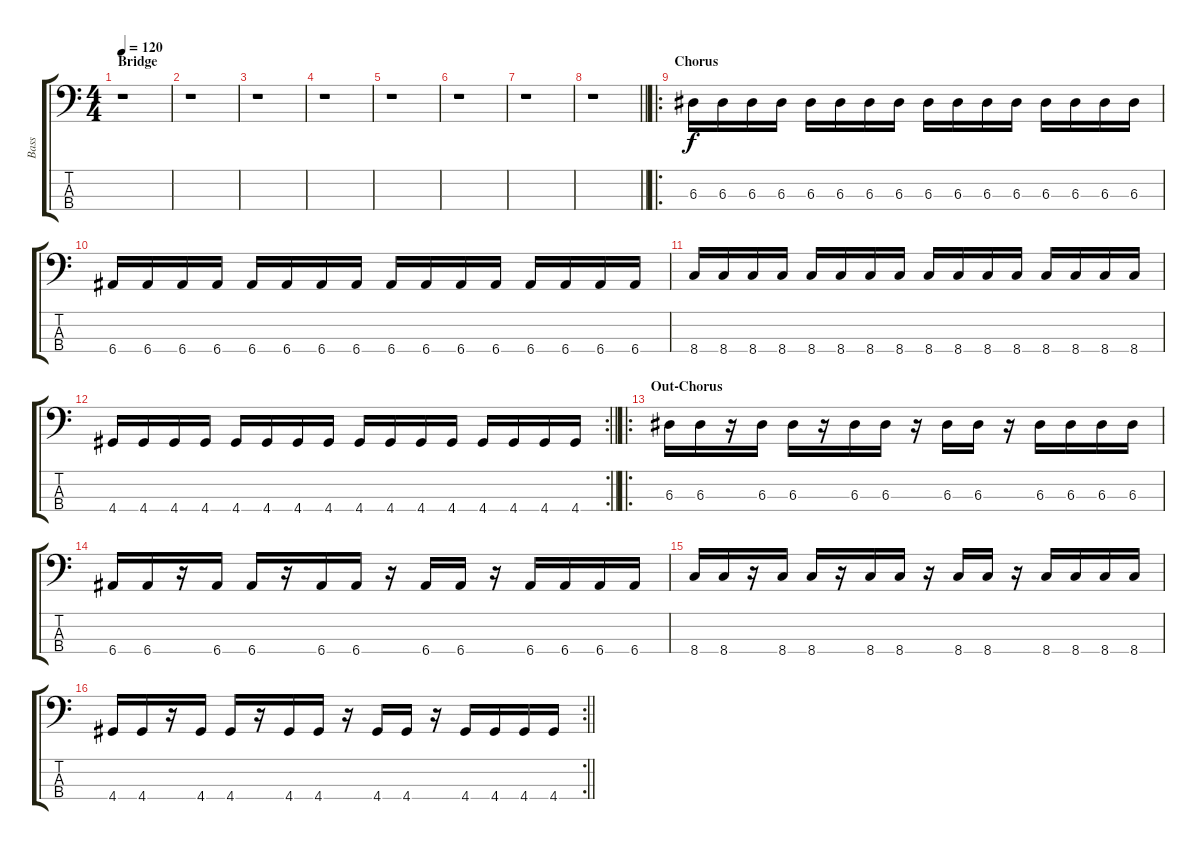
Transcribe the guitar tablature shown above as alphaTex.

\track ("Bass" "Bass") {instrument electricbasspick}
\staff {score tabs}
\tuning (G2 D2 A1 E1) {hide}
\ts (4 4)
\section ("" "Bridge")
\tempo 120
\clef f4
\ks c
r.1{dy mp} |
r.1 |
r.1 |
r.1 |
r.1 |
r.1 |
r.1 |
\barLineRight lightlight
r.1 |
\ro
\section ("" "Chorus")
6.3.16{dy f} 6.3.16 6.3.16 6.3.16 6.3.16 6.3.16 6.3.16 6.3.16 6.3.16 6.3.16 6.3.16 6.3.16 6.3.16 6.3.16 6.3.16 6.3.16 |
6.4.16 6.4.16 6.4.16 6.4.16 6.4.16 6.4.16 6.4.16 6.4.16 6.4.16 6.4.16 6.4.16 6.4.16 6.4.16 6.4.16 6.4.16 6.4.16 |
8.4.16 8.4.16 8.4.16 8.4.16 8.4.16 8.4.16 8.4.16 8.4.16 8.4.16 8.4.16 8.4.16 8.4.16 8.4.16 8.4.16 8.4.16 8.4.16 |
\rc 2
\barLineRight lightlight
4.4.16 4.4.16 4.4.16 4.4.16 4.4.16 4.4.16 4.4.16 4.4.16 4.4.16 4.4.16 4.4.16 4.4.16 4.4.16 4.4.16 4.4.16 4.4.16 |
\ro
\section ("" "Out-Chorus")
6.3.16 6.3.16 r.16 6.3.16 6.3.16 r.16 6.3.16 6.3.16 r.16 6.3.16 6.3.16 r.16 6.3.16 6.3.16 6.3.16 6.3.16 |
6.4.16 6.4.16 r.16 6.4.16 6.4.16 r.16 6.4.16 6.4.16 r.16 6.4.16 6.4.16 r.16 6.4.16 6.4.16 6.4.16 6.4.16 |
8.4.16 8.4.16 r.16 8.4.16 8.4.16 r.16 8.4.16 8.4.16 r.16 8.4.16 8.4.16 r.16 8.4.16 8.4.16 8.4.16 8.4.16 |
\rc 2
\barLineRight lightlight
4.4.16 4.4.16 r.16 4.4.16 4.4.16 r.16 4.4.16 4.4.16 r.16 4.4.16 4.4.16 r.16 4.4.16 4.4.16 4.4.16 4.4.16
